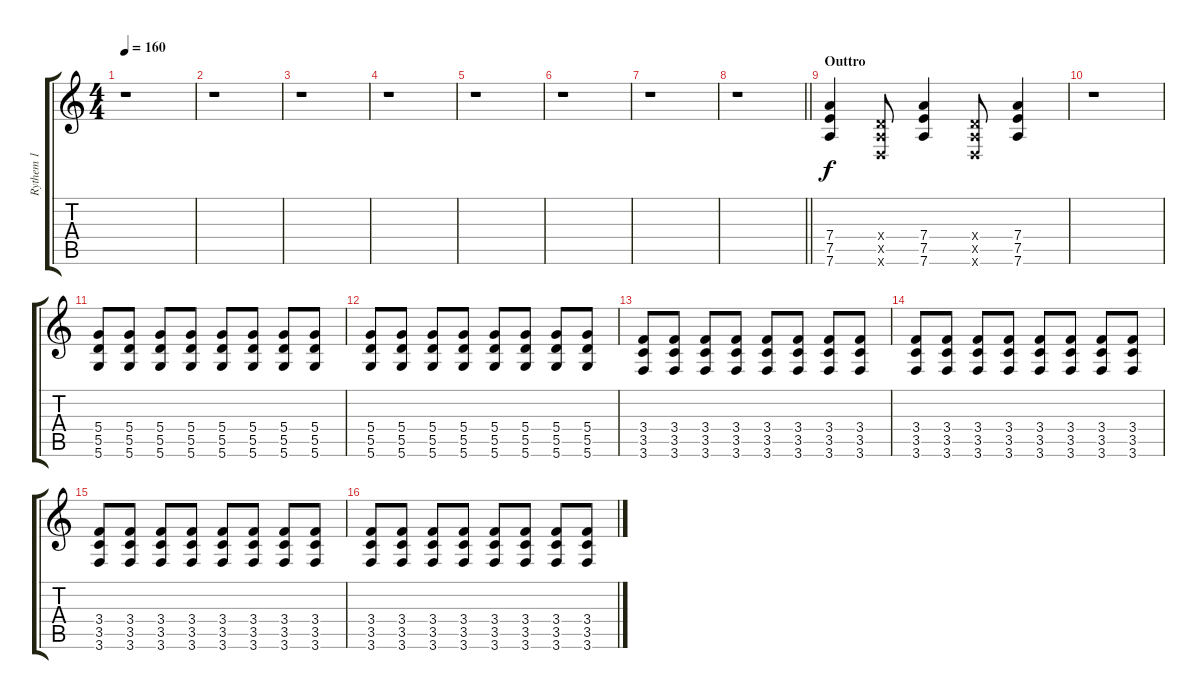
\track ("Rythem 1" "Rythem 1") {instrument distortionguitar}
\staff {score tabs}
\tuning (E4 B3 G3 D3 A2 D2) {hide}
\ts (4 4)
\tempo 160
\clef g2
\ks c
r.1{dy f} |
r.1 |
r.1 |
r.1 |
r.1 |
r.1 |
r.1 |
\barLineRight lightlight
r.1 |
\section ("" "Outtro")
(7.4 7.5 7.6).4 (0.4{x} 0.5{x} 0.6{x}).8 (7.4 7.5 7.6).4 (0.4{x} 0.5{x} 0.6{x}).8 (7.4 7.5 7.6).4 |
r.1 |
(5.4 5.5 5.6).8 (5.4 5.5 5.6).8 (5.4 5.5 5.6).8 (5.4 5.5 5.6).8 (5.4 5.5 5.6).8 (5.4 5.5 5.6).8 (5.4 5.5 5.6).8 (5.4 5.5 5.6).8 |
(5.4 5.5 5.6).8 (5.4 5.5 5.6).8 (5.4 5.5 5.6).8 (5.4 5.5 5.6).8 (5.4 5.5 5.6).8 (5.4 5.5 5.6).8 (5.4 5.5 5.6).8 (5.4 5.5 5.6).8 |
(3.4 3.5 3.6).8 (3.4 3.5 3.6).8 (3.4 3.5 3.6).8 (3.4 3.5 3.6).8 (3.4 3.5 3.6).8 (3.4 3.5 3.6).8 (3.4 3.5 3.6).8 (3.4 3.5 3.6).8 |
(3.4 3.5 3.6).8 (3.4 3.5 3.6).8 (3.4 3.5 3.6).8 (3.4 3.5 3.6).8 (3.4 3.5 3.6).8 (3.4 3.5 3.6).8 (3.4 3.5 3.6).8 (3.4 3.5 3.6).8 |
(3.4 3.5 3.6).8 (3.4 3.5 3.6).8 (3.4 3.5 3.6).8 (3.4 3.5 3.6).8 (3.4 3.5 3.6).8 (3.4 3.5 3.6).8 (3.4 3.5 3.6).8 (3.4 3.5 3.6).8 |
(3.4 3.5 3.6).8 (3.4 3.5 3.6).8 (3.4 3.5 3.6).8 (3.4 3.5 3.6).8 (3.4 3.5 3.6).8 (3.4 3.5 3.6).8 (3.4 3.5 3.6).8 (3.4 3.5 3.6).8
